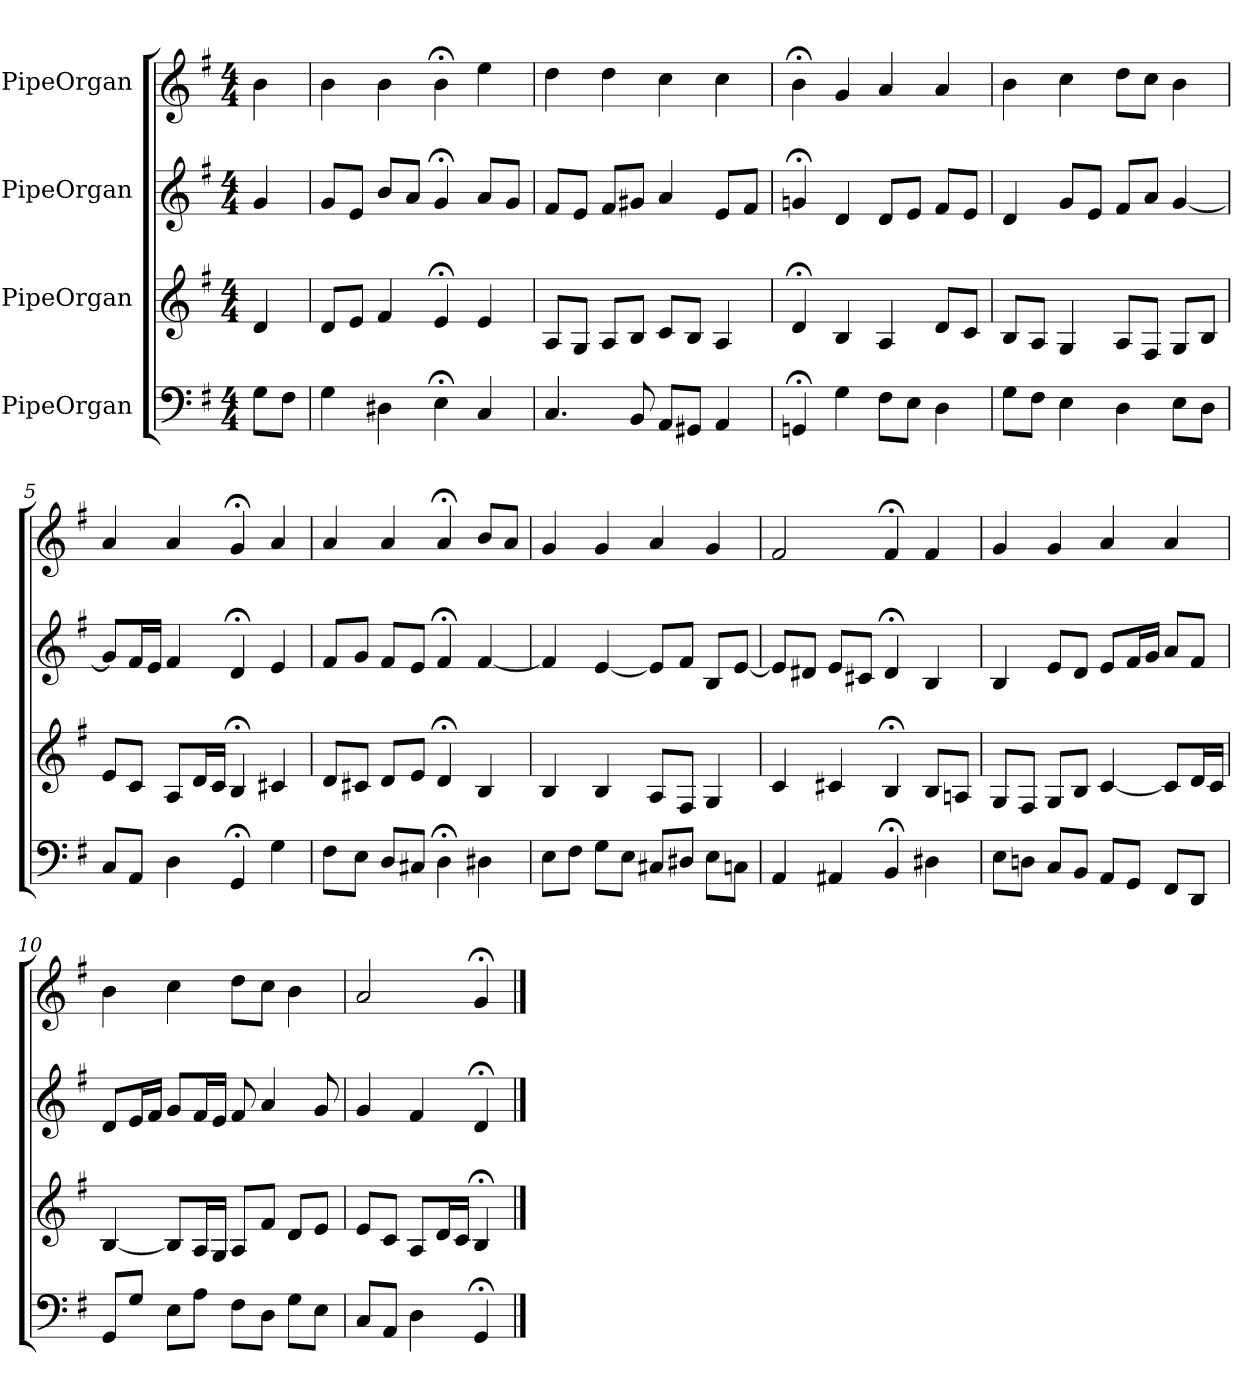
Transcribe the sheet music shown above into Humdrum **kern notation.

**kern	**kern	**kern	**kern
*part4	*part3	*part2	*part1
*staff4	*staff3	*staff2	*staff1
*I"PipeOrgan	*I"PipeOrgan	*I"PipeOrgan	*I"PipeOrgan
*k[f#]	*k[f#]	*k[f#]	*k[f#]
*G:	*G:	*G:	*G:
*M4/4	*M4/4	*M4/4	*M4/4
*MM60	*MM60	*MM60	*MM60
=	=	=	=
8GL	4d	4g	4b
8F#J	.	.	.
=1	=1	=1	=1
4G	8dL	8gL	4b
.	8eJ	8eJ	.
4D#X	4f#	8bL	4b
.	.	8aJ	.
4E;<	4e;<	4g;<	4b;<
4C	4e	8aL	4ee
.	.	8gJ	.
=2	=2	=2	=2
4.C	8AL	8f#L	4dd
.	8GJ	8eJ	.
.	8AL	8f#L	4dd
8BB	8BJ	8g#XJ	.
8AAL	8cL	4a	4cc
8GG#XJ	8BJ	.	.
4AA	4A	8eL	4cc
.	.	8f#J	.
=3	=3	=3	=3
4GGn;<	4d;<	4gn;<	4b;<
4G	4B	4d	4g
8F#L	4A	8dL	4a
8EJ	.	8eJ	.
4D	8dL	8f#L	4a
.	8cJ	8eJ	.
=4	=4	=4	=4
8GL	8BL	4d	4b
8F#J	8AJ	.	.
4E	4G	8gL	4cc
.	.	8eJ	.
4D	8AL	8f#L	8ddL
.	8F#J	8aJ	8ccJ
8EL	8GL	[4g	4b
8DJ	8BJ	.	.
=5	=5	=5	=5
8CL	8eL	8gL]	4a
8AAJ	8cJ	16f#L	.
.	.	16eJJ	.
4D	8AL	4f#	4a
.	16dL	.	.
.	16cJJ	.	.
4GG;<	4B;<	4d;<	4g;<
4G	4c#X	4e	4a
=6	=6	=6	=6
8F#L	8dL	8f#L	4a
8EJ	8c#XJ	8gJ	.
8DL	8dL	8f#L	4a
8C#XJ	8eJ	8eJ	.
4D;<	4d;<	4f#;<	4a;<
4D#X	4B	[4f#	8bL
.	.	.	8aJ
=7	=7	=7	=7
8EL	4B	4f#]	4g
8F#J	.	.	.
8GL	4B	[4e	4g
8EJ	.	.	.
8C#XL	8AL	8eL]	4a
8D#XJ	8F#J	8f#J	.
8EL	4G	8BL	4g
8CnJ	.	[8eJ	.
=8	=8	=8	=8
4AA	4c	8eL]	2f#
.	.	8d#XJ	.
4AA#X	4c#X	8eL	.
.	.	8c#XJ	.
4BB;<	4B;<	4d#;<	4f#;<
4D#X	8BL	4B	4f#
.	8AnJ	.	.
=9	=9	=9	=9
8EL	8GL	4B	4g
8DnJ	8F#J	.	.
8CL	8GL	8eL	4g
8BBJ	8BJ	8dJ	.
8AAL	[4c	8eL	4a
8GGJ	.	16f#L	.
.	.	16gJJ	.
8FF#L	8cL]	8aL	4a
8DDJ	16dL	8f#J	.
.	16cJJ	.	.
=10	=10	=10	=10
8GGL	[4B	8dL	4b
8GJ	.	16eL	.
.	.	16f#JJ	.
8EL	8BL]	8gL	4cc
8AJ	16AL	16f#L	.
.	16GJJ	16eJJ	.
8F#L	8AL	8f#	8ddL
8DJ	8f#J	4a	8ccJ
8GL	8dL	.	4b
8EJ	8eJ	8g	.
=11	=11	=11	=11
8CL	8eL	4g	2a
8AAJ	8cJ	.	.
4D	8AL	4f#	.
.	16dL	.	.
.	16cJJ	.	.
4GG;<	4B;<	4d;<	4g;<
==	==	==	==
*-	*-	*-	*-
